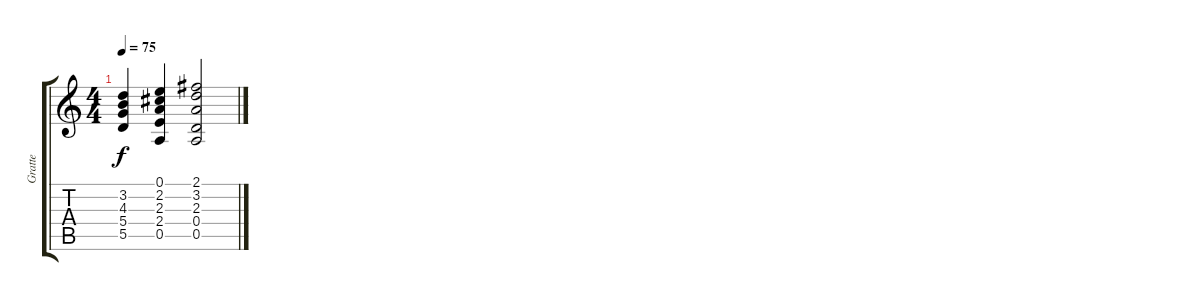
\track ("Gratte" "Gratte") {instrument electricguitarjazz}
\staff {score tabs}
\tuning (E4 B3 G3 D3 A2 E2) {hide}
\ts (4 4)
\tempo 75
\clef g2
\ks c
(3.2 4.3 5.4 5.5).4{dy f} (0.1 2.2 2.3 2.4 0.5).4 (2.1 3.2 2.3 0.4 0.5).2
